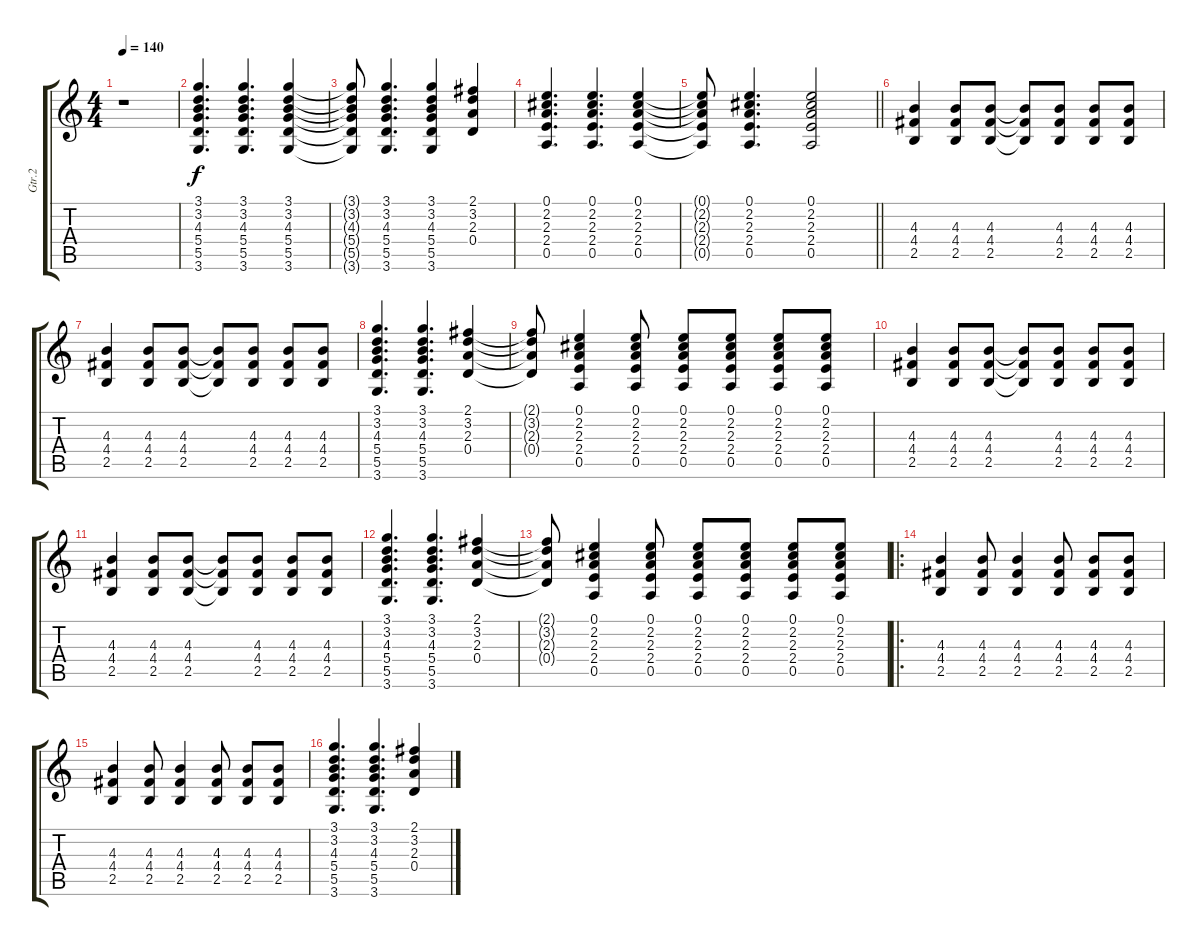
\track ("Gtr.2" "Gtr.2") {instrument overdrivenguitar}
\staff {score tabs}
\tuning (E4 B3 G3 D3 A2 E2) {hide}
\ts (4 4)
\tempo 140
\clef g2
\ks c
r.1{dy f} |
(3.1 3.2 4.3 5.4 5.5 3.6).4{d} (3.1 3.2 4.3 5.4 5.5 3.6).4{d} (3.1 3.2 4.3 5.4 5.5 3.6).4 |
(3.1{t} 3.2{t} 4.3{t} 5.4{t} 5.5{t} 3.6{t}).8 (3.1 3.2 4.3 5.4 5.5 3.6).4{d} (3.1 3.2 4.3 5.4 5.5 3.6).4 (2.1 3.2 2.3 0.4).4 |
(0.1 2.2 2.3 2.4 0.5).4{d} (0.1 2.2 2.3 2.4 0.5).4{d} (0.1 2.2 2.3 2.4 0.5).4 |
\barLineRight lightlight
(0.1{t} 2.2{t} 2.3{t} 2.4{t} 0.5{t}).8 (0.1 2.2 2.3 2.4 0.5).4{d} (0.1 2.2 2.3 2.4 0.5).2 |
(4.3 4.4 2.5).4 (4.3 4.4 2.5).8 (4.3 4.4 2.5).8 (4.3{t} 4.4{t} 2.5{t}).8 (4.3 4.4 2.5).8 (4.3 4.4 2.5).8 (4.3 4.4 2.5).8 |
(4.3 4.4 2.5).4 (4.3 4.4 2.5).8 (4.3 4.4 2.5).8 (4.3{t} 4.4{t} 2.5{t}).8 (4.3 4.4 2.5).8 (4.3 4.4 2.5).8 (4.3 4.4 2.5).8 |
(3.1 3.2 4.3 5.4 5.5 3.6).4{d} (3.1 3.2 4.3 5.4 5.5 3.6).4{d} (2.1 3.2 2.3 0.4).4 |
(2.1{t} 3.2{t} 2.3{t} 0.4{t}).8 (0.1 2.2 2.3 2.4 0.5).4 (0.1 2.2 2.3 2.4 0.5).8 (0.1 2.2 2.3 2.4 0.5).8 (0.1 2.2 2.3 2.4 0.5).8 (0.1 2.2 2.3 2.4 0.5).8 (0.1 2.2 2.3 2.4 0.5).8 |
(4.3 4.4 2.5).4 (4.3 4.4 2.5).8 (4.3 4.4 2.5).8 (4.3{t} 4.4{t} 2.5{t}).8 (4.3 4.4 2.5).8 (4.3 4.4 2.5).8 (4.3 4.4 2.5).8 |
(4.3 4.4 2.5).4 (4.3 4.4 2.5).8 (4.3 4.4 2.5).8 (4.3{t} 4.4{t} 2.5{t}).8 (4.3 4.4 2.5).8 (4.3 4.4 2.5).8 (4.3 4.4 2.5).8 |
(3.1 3.2 4.3 5.4 5.5 3.6).4{d} (3.1 3.2 4.3 5.4 5.5 3.6).4{d} (2.1 3.2 2.3 0.4).4 |
(2.1{t} 3.2{t} 2.3{t} 0.4{t}).8 (0.1 2.2 2.3 2.4 0.5).4 (0.1 2.2 2.3 2.4 0.5).8 (0.1 2.2 2.3 2.4 0.5).8 (0.1 2.2 2.3 2.4 0.5).8 (0.1 2.2 2.3 2.4 0.5).8 (0.1 2.2 2.3 2.4 0.5).8 |
\ro
(4.3 4.4 2.5).4 (4.3 4.4 2.5).8 (4.3 4.4 2.5).4 (4.3 4.4 2.5).8 (4.3 4.4 2.5).8 (4.3 4.4 2.5).8 |
(4.3 4.4 2.5).4 (4.3 4.4 2.5).8 (4.3 4.4 2.5).4 (4.3 4.4 2.5).8 (4.3 4.4 2.5).8 (4.3 4.4 2.5).8 |
(3.1 3.2 4.3 5.4 5.5 3.6).4{d} (3.1 3.2 4.3 5.4 5.5 3.6).4{d} (2.1 3.2 2.3 0.4).4
